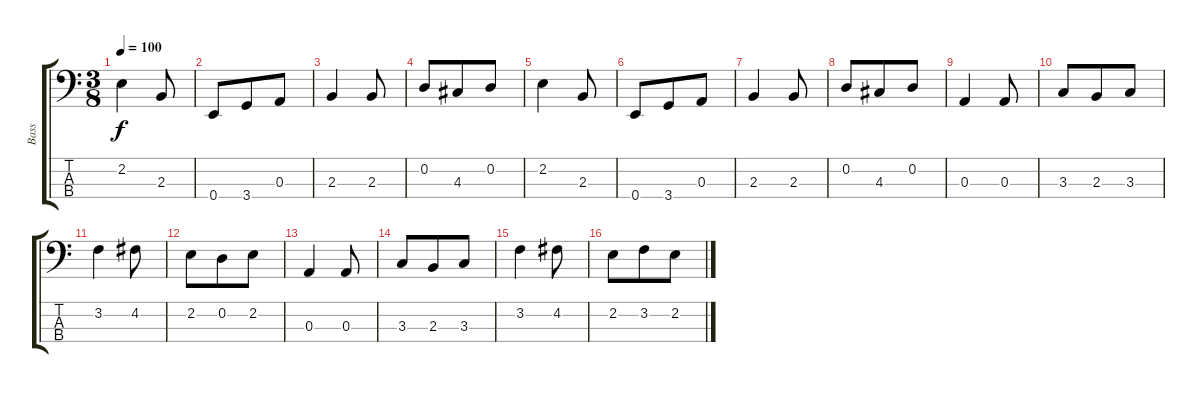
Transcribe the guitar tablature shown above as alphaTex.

\track ("Bass" "Bass") {instrument electricbasspick}
\staff {score tabs}
\tuning (G2 D2 A1 E1) {hide}
\ts (3 8)
\tempo 100
\clef f4
\ks c
2.2.4{dy f} 2.3.8 |
0.4.8 3.4.8 0.3.8 |
2.3.4 2.3.8 |
0.2.8 4.3.8 0.2.8 |
2.2.4 2.3.8 |
0.4.8 3.4.8 0.3.8 |
2.3.4 2.3.8 |
0.2.8 4.3.8 0.2.8 |
0.3.4 0.3.8 |
3.3.8 2.3.8 3.3.8 |
3.2.4 4.2.8 |
2.2.8 0.2.8 2.2.8 |
0.3.4 0.3.8 |
3.3.8 2.3.8 3.3.8 |
3.2.4 4.2.8 |
2.2.8 3.2.8 2.2.8
